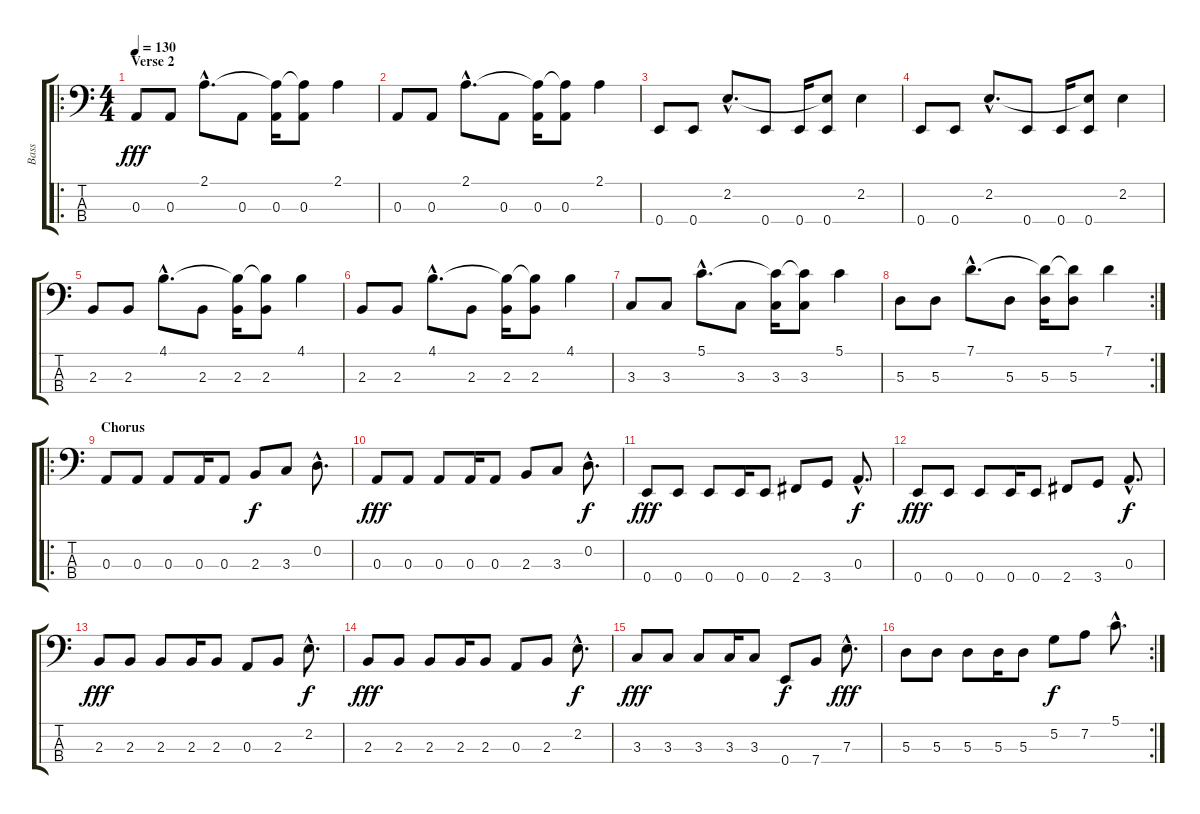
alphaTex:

\track ("Bass" "Bass") {instrument electricbassfinger}
\staff {score tabs}
\tuning (G2 D2 A1 E1) {hide}
\ro
\ts (4 4)
\section ("" "Verse 2")
\tempo 130
\clef f4
\ks c
0.3.8{dy fff} 0.3.8 2.1{hac}.8{d} 0.3.8 (2.1{t} 0.3).16 (2.1{t} 0.3).8 2.1.4 |
0.3.8 0.3.8 2.1{hac}.8{d} 0.3.8 (2.1{t} 0.3).16 (2.1{t} 0.3).8 2.1.4 |
0.4.8 0.4.8 2.2{hac}.8{d} 0.4.8 0.4.16 (2.2{t} 0.4).8 2.2.4 |
0.4.8 0.4.8 2.2{hac}.8{d} 0.4.8 0.4.16 (2.2{t} 0.4).8 2.2.4 |
2.3.8 2.3.8 4.1{hac}.8{d} 2.3.8 (4.1{t} 2.3).16 (4.1{t} 2.3).8 4.1.4 |
2.3.8 2.3.8 4.1{hac}.8{d} 2.3.8 (4.1{t} 2.3).16 (4.1{t} 2.3).8 4.1.4 |
3.3.8 3.3.8 5.1{hac}.8{d} 3.3.8 (5.1{t} 3.3).16 (5.1{t} 3.3).8 5.1.4 |
\rc 2
5.3.8 5.3.8 7.1{hac}.8{d} 5.3.8 (7.1{t} 5.3).16 (7.1{t} 5.3).8 7.1.4 |
\ro
\section ("" "Chorus")
0.3.8{volume 16} 0.3.8 0.3.8 0.3.16 0.3.8 2.3.8{dy f} 3.3.8 0.2{hac}.8{d} |
0.3.8{dy fff} 0.3.8 0.3.8 0.3.16 0.3.8 2.3.8 3.3.8 0.2{hac}.8{d dy f} |
0.4.8{dy fff} 0.4.8 0.4.8 0.4.16 0.4.8 2.4.8 3.4.8 0.3{hac}.8{d dy f} |
0.4.8{dy fff} 0.4.8 0.4.8 0.4.16 0.4.8 2.4.8 3.4.8 0.3{hac}.8{d dy f} |
2.3.8{dy fff} 2.3.8 2.3.8 2.3.16 2.3.8 0.3.8 2.3.8 2.2{hac}.8{d dy f} |
2.3.8{dy fff} 2.3.8 2.3.8 2.3.16 2.3.8 0.3.8 2.3.8 2.2{hac}.8{d dy f} |
3.3.8{dy fff} 3.3.8 3.3.8 3.3.16 3.3.8 0.4.8{dy f} 7.4.8 7.3{hac}.8{d dy fff} |
\rc 2
5.3.8 5.3.8 5.3.8 5.3.16 5.3.8 5.2.8{dy f} 7.2.8 5.1{hac}.8{d}
